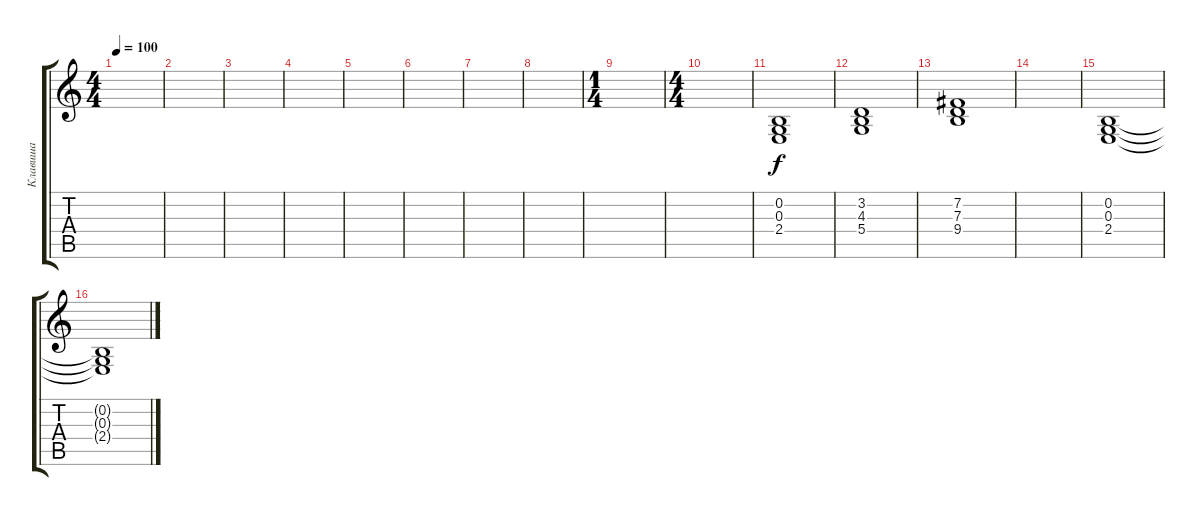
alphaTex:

\track ("Клавиша" "Клавиша") {instrument synthstrings1}
\staff {score tabs}
\tuning (E4 B3 G3 D3 A2 E2) {hide}
\ts (4 4)
\tempo 100
\clef g2
\ks c
|
|
|
|
|
|
|
|
\ts (1 4)
|
\ts (4 4)
|
(0.2 0.3 2.4).1 |
(3.2 4.3 5.4).1 |
(7.2 7.3 9.4).1 |
|
(0.2 0.3 2.4).1 |
(0.2{t} 0.3{t} 2.4{t}).1
